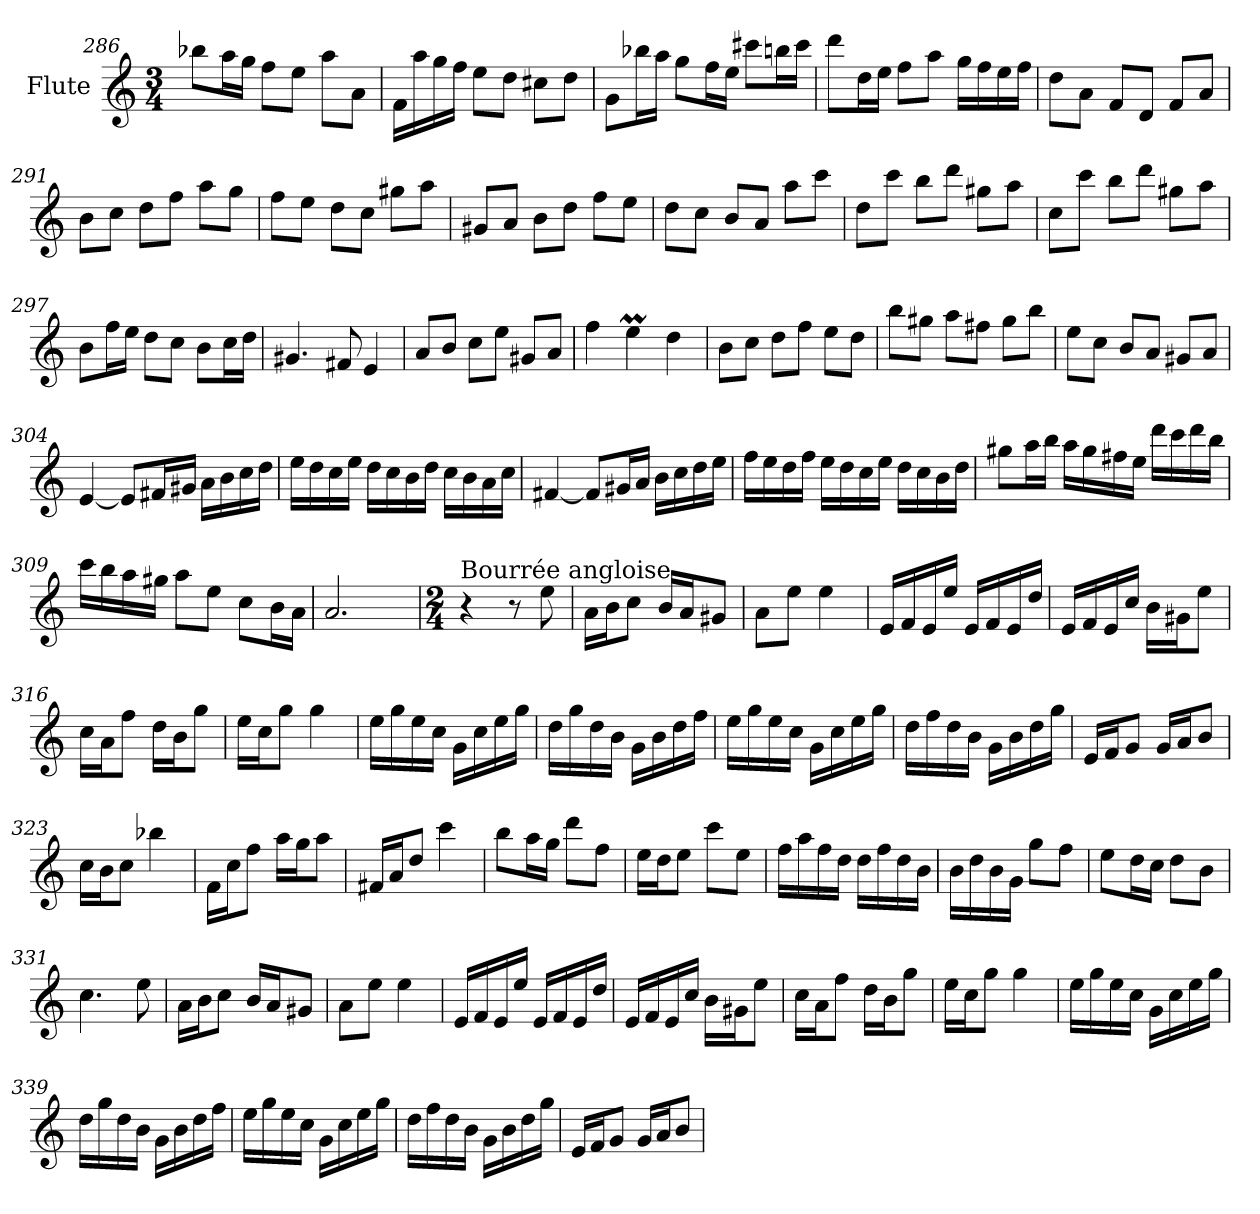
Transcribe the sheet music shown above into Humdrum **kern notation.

**kern
*part1
*staff1
*I"Flute
*I'Fl
!!LO:LB:g=z
*clefG2
*k[]
*M3/4
=286
8bb-X\L
16aa\L
16gg\JJ
8ff\L
8ee\J
8aa\L
8a\J
=287
16f\LL
16aa\
16gg\
16ff\JJ
8ee\L
8dd\J
8cc#X\L
8dd\J
=288
8g\L
16bb-X\L
16aa\JJ
8gg\L
16ff\L
16ee\JJ
8ccc#X\L
16bbn\L
16ccc#\JJ
=289
8ddd\L
16dd\L
16ee\JJ
8ff\L
8aa\J
16gg\LL
16ff\
16ee\
16ff\JJ
=290
8dd\L
8a\J
8f/L
8d/J
8f/L
8a/J
!!LO:LB:g=z
=291
8b\L
8cc\J
8dd\L
8ff\J
8aa\L
8gg\J
=292
8ff\L
8ee\J
8dd\L
8cc\J
8gg#X\L
8aa\J
=293
8g#X/L
8a/J
8b\L
8dd\J
8ff\L
8ee\J
=294
8dd\L
8cc\J
8b/L
8a/J
8aa\L
8ccc\J
=295
8dd\L
8ccc\J
8bb\L
8ddd\J
8gg#X\L
8aa\J
=296
8cc\L
8ccc\J
8bb\L
8ddd\J
8gg#X\L
8aa\J
!!LO:LB:g=z
=297
8b\L
16ff\L
16ee\JJ
8dd\L
8cc\J
8b\L
16cc\L
16dd\JJ
=298
4.g#X/
8f#X/
4e/
=299
8a/L
8b/J
8cc\L
8ee\J
8g#X/L
8a/J
=300
4ff\
4eem\
4dd\
=301
8b\L
8cc\J
8dd\L
8ff\J
8ee\L
8dd\J
=302
8bb\L
8gg#X\J
8aa\L
8ff#X\J
8gg#\L
8bb\J
!!LO:LB:g=z
=303
8ee\L
8cc\J
8b/L
8a/J
8g#X/L
8a/J
=304
[4e/
8e/L]
16f#X/L
16g#X/JJ
16a\LL
16b\
16cc\
16dd\JJ
=305
16ee\LL
16dd\
16cc\
16ee\JJ
16dd\LL
16cc\
16b\
16dd\JJ
16cc\LL
16b\
16a\
16cc\JJ
=306
[4f#X/
8f#/L]
16g#X/L
16a/JJ
16b\LL
16cc\
16dd\
16ee\JJ
!!LO:LB:g=z
=307
16ff\LL
16ee\
16dd\
16ff\JJ
16ee\LL
16dd\
16cc\
16ee\JJ
16dd\LL
16cc\
16b\
16dd\JJ
=308
8gg#X\L
16aa\L
16bb\JJ
16aa\LL
16gg#\
16ff#X\
16ee\JJ
16ddd\LL
16ccc\
16ddd\
16bb\JJ
=309
16ccc\LL
16bb\
16aa\
16gg#X\JJ
8aa\L
8ee\J
8cc\L
16b\L
16a\JJ
=310
2.a/
!!LO:PB:g=z
=311
*M2/4
!LO:TX:a:t=Bourrée angloise
4r
8r
8ee\
=312
16a\LL
16b\J
8cc\J
16b/LL
16a/J
8g#X/J
=313
8a\L
8ee\J
4ee\
=314
16e/LL
16f/
16e/
16ee/JJ
16e/LL
16f/
16e/
16dd/JJ
=315
16e/LL
16f/
16e/
16cc/JJ
16b\LL
16g#X\J
8ee\J
=316
16cc\LL
16a\J
8ff\J
16dd\LL
16b\J
8gg\J
=317
16ee\LL
16cc\J
8gg\J
4gg\
!!LO:LB:g=z
=318
16ee\LL
16gg\
16ee\
16cc\JJ
16g\LL
16cc\
16ee\
16gg\JJ
=319
16dd\LL
16gg\
16dd\
16b\JJ
16g\LL
16b\
16dd\
16ff\JJ
=320
16ee\LL
16gg\
16ee\
16cc\JJ
16g\LL
16cc\
16ee\
16gg\JJ
=321
16dd\LL
16ff\
16dd\
16b\JJ
16g\LL
16b\
16dd\
16gg\JJ
=322
16e/LL
16f/J
8g/J
16g/LL
16a/J
8b/J
=323
16cc\LL
16b\J
8cc\J
4bb-X\
!!LO:LB:g=z
=324
16f\LL
16cc\J
8ff\J
16aa\LL
16gg\J
8aa\J
=325
16f#X/LL
16a/J
8dd/J
4ccc\
=326
8bb\L
16aa\L
16gg\JJ
8ddd\L
8ff\J
=327
16ee\LL
16dd\J
8ee\J
8ccc\L
8ee\J
=328
16ff\LL
16aa\
16ff\
16dd\JJ
16dd\LL
16ff\
16dd\
16b\JJ
=329
16b\LL
16dd\
16b\
16g\JJ
8gg\L
8ff\J
=330
8ee\L
16dd\L
16cc\JJ
8dd\L
8b\J
!!LO:LB:g=z
=331
4.cc\
8ee\
=332
16a\LL
16b\J
8cc\J
16b/LL
16a/J
8g#X/J
=333
8a\L
8ee\J
4ee\
=334
16e/LL
16f/
16e/
16ee/JJ
16e/LL
16f/
16e/
16dd/JJ
=335
16e/LL
16f/
16e/
16cc/JJ
16b\LL
16g#X\J
8ee\J
=336
16cc\LL
16a\J
8ff\J
16dd\LL
16b\J
8gg\J
=337
16ee\LL
16cc\J
8gg\J
4gg\
!!LO:LB:g=z
=338
16ee\LL
16gg\
16ee\
16cc\JJ
16g\LL
16cc\
16ee\
16gg\JJ
=339
16dd\LL
16gg\
16dd\
16b\JJ
16g\LL
16b\
16dd\
16ff\JJ
=340
16ee\LL
16gg\
16ee\
16cc\JJ
16g\LL
16cc\
16ee\
16gg\JJ
=341
16dd\LL
16ff\
16dd\
16b\JJ
16g\LL
16b\
16dd\
16gg\JJ
=342
16e/LL
16f/J
8g/J
16g/LL
16a/J
8b/J
=
*-
